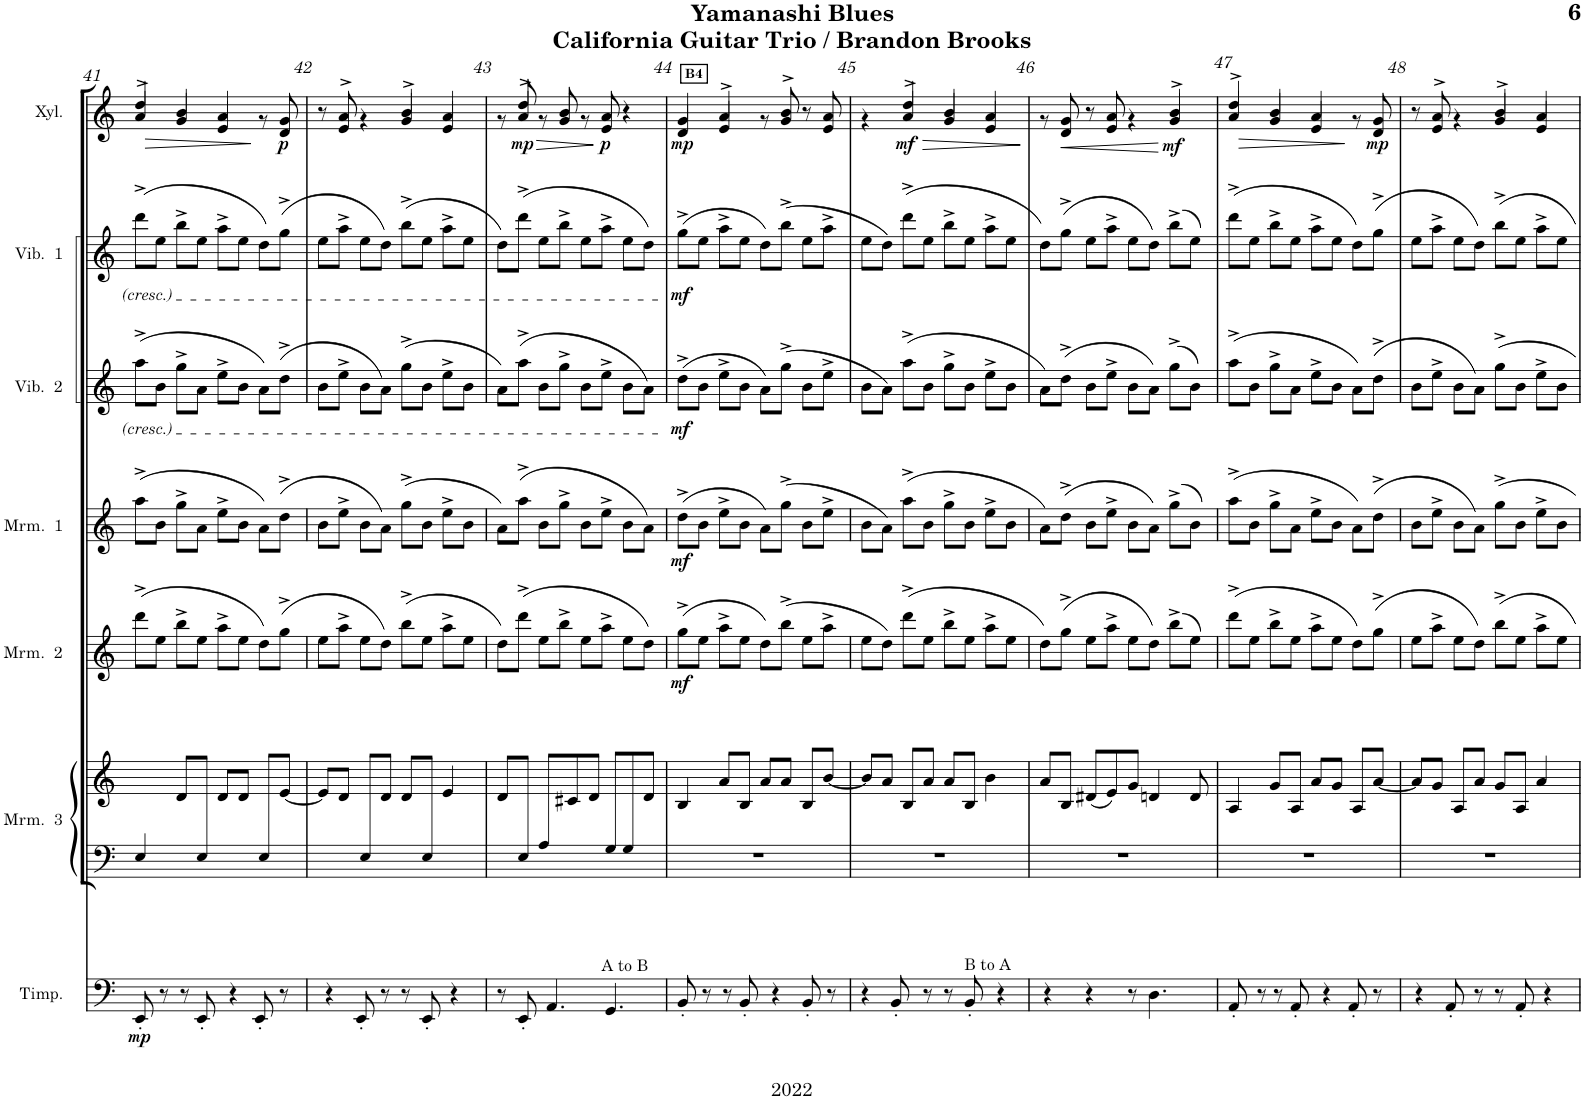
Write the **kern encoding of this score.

**kern	**dynam	**kern	**kern	**kern	**kern	**kern	**dynam	**kern	**dynam	**kern	**kern	**kern	**dynam	**kern	**dynam	**kern	**dynam	**kern	**dynam	**kern	**dynam
*part12	*part12	*part11	*part10	*part9	*part9	*part8	*part8	*part7	*part7	*part6	*part6	*part5	*part5	*part4	*part4	*part3	*part3	*part2	*part2	*part1	*part1
*staff14	*staff14	*staff13	*staff12	*staff11	*staff10	*staff9	*staff9	*staff8	*staff8	*staff7	*staff6	*staff5	*staff5	*staff4	*staff4	*staff3	*staff3	*staff2	*staff2	*staff1	*staff1
*I"Xylophone	*	*I"Guitar 3	*I"Guitar 2	*I"Guitar 1	*	*I"Electric Bass	*	*I"Timpani	*	*I"Marimba 3	*	*I"Marimba 2	*	*I"Marimba 1	*	*I"Vibraphone 2	*	*I"Vibraphone 1	*	*I"Glock / Xylo	*
*I'Xyl.	*	*I'Gtr.  2	*I'Gtr.  2	*I'Gtr.  1	*	*I'El. B.	*	*I'Timp.	*	*I'Mrm.  3	*	*I'Mrm.  2	*	*I'Mrm.  1	*	*I'Vib.  2	*	*I'Vib.  1	*	*I'Glock / Xylo	*
!!LO:PB:g=z
*clefG2	*	*clefG2	*clefG2	*clefF4	*clefG2	*clefF4	*	*clefF4	*	*clefF4	*clefG2	*clefG2	*	*clefG2	*	*clefG2	*	*clefG2	*	*clefG2	*
*Trd-7c-12	*	*	*	*	*	*Trd7c12	*	*	*	*	*	*	*	*	*	*	*	*	*	*Trd-7c-12	*
*k[]	*	*k[]	*k[]	*k[]	*k[]	*k[]	*	*k[]	*	*k[]	*k[]	*k[]	*	*k[]	*	*k[]	*	*k[]	*	*k[]	*
*M4/4	*	*M4/4	*M4/4	*M4/4	*M4/4	*M4/4	*	*M4/4	*	*M4/4	*M4/4	*M4/4	*	*M4/4	*	*M4/4	*	*M4/4	*	*M4/4	*
=41	=41	=41	=41	=41	=41	=41	=41	=41	=41	=41	=41	=41	=41	=41	=41	=41	=41	=41	=41	=41	=41
!	!LO:HP:b	!	!	!	!	!	!LO:DY:b	!	!LO:DY:b	!	!	!	!	!	!	!	!	!	!	!	!LO:HP:b
*^	*	*	*	*^	*	*	*	*	*	*^	*	*	*	*	*	*	*	*	*	*^	*
4a^	4dd	>	(8ddd\L	(8aa\L	4E	1r	4ryy	8E'	mp	8EE'/	mp	4E/	1ryy	4ryy	(8ddd^\L	.	(8aa^\L	.	(8aa^\L	.	(8ddd^\L	.	4a^/	4dd/	>
.	.	.	8ee\J	8b\J	.	.	.	8r	.	8r	.	.	.	.	8ee\J	.	8b\J	.	8b\J	.	8ee\J	.	.	.	.
4g	4b	.	8bb\L	8gg\L	8ryy	.	8d/L	8r	.	8r	.	8ryy	.	8d/L	8bb^\L	.	8gg^\L	.	8gg^\L	.	8bb^\L	.	4g/	4b/	.
.	.	.	8ee\J	8a\J	8E\L	.	8ryy	8E'	.	8EE'/	.	8E/J	.	8ryy	8ee\J	.	8a\J	.	8a\J	.	8ee\J	.	.	.	.
4e	4a	.	8aa\L	8ee\L	4ryy	.	8d/	4r	.	4r	.	4ryy	.	8d/L	8aa^\L	.	8ee^\L	.	8ee^\L	.	8aa^\L	.	4e/	4a/	.
.	.	.	8ee\J	8b\J	.	.	8d/J	.	.	.	.	.	.	8d/J	8ee\J	.	8b\J	.	8b\J	.	8ee\J	.	.	.	.
8ryy	8r	]	8dd\L)	8a\L)	8E\J	.	8ryy	8E'	.	8EE'/	.	8E/L	.	8ryy	8dd\L)	.	8a\L)	.	8a\L)	.	8dd\L)	.	8ryy	8r	]
!	!	!LO:DY:b	!	!	!	!	!	!	!	!	!	!	!	!	!	!	!	!	!	!	!	!	!	!	!LO:DY:b
8ryy	8d 8g	p	(8gg\J	(8dd\J	8ryy	.	[8eJ	8r	.	8r	.	8ryy	.	[8e/J	(8gg^\J	.	(8dd^\J	.	(8dd^\J	.	(8gg^\J	.	8ryy	8d/ 8g/	p
=42	=42	=42	=42	=42	=42	=42	=42	=42	=42	=42	=42	=42	=42	=42	=42	=42	=42	=42	=42	=42	=42	=42	=42	=42	=42
8r	8ryy	.	8ee\L	8b\L	4ryy	1r	8e/L]	4r	.	4r	.	4ryy	1ryy	8e/L]	8ee\L	.	8b\L	.	8b\L	.	8ee\L	.	8r	8ryy	.
8ryy	8e^ 8a^	.	8aa\J	8ee\J	.	.	8d/J	.	.	.	.	.	.	8d/J	8aa^\J	.	8ee^\J	.	8ee^\J	.	8aa^\J	.	8ryy	8e/^ 8a/^	.
4ryy	4r	.	8ee\L	8b/L	8E\L	.	8ryy	8E'	.	8EE'/	.	8E/L	.	8ryy	8ee\L	.	8b\L	.	8b\L	.	8ee\L	.	4ryy	4r	.
.	.	.	8dd\J)	8a/J)	4ryy	.	8d/L	8r	.	8r	.	4ryy	.	8d/J	8dd\J)	.	8a\J)	.	8a\J)	.	8dd\J)	.	.	.	.
4g^	4b	.	(8bb\L	(8gg\L	.	.	8d/J	8r	.	8r	.	.	.	8d/L	(8bb^\L	.	(8gg^\L	.	(8gg^\L	.	(8bb^\L	.	4g^/	4b/	.
.	.	.	8ee\J	8b\J	8E\J	.	8ryy	8E'	.	8EE'/	.	8E/J	.	8ryy	8ee\J	.	8b\J	.	8b\J	.	8ee\J	.	.	.	.
4e	4a	.	8aa\L	8ee\L	4ryy	.	4e	4r	.	4r	.	4ryy	.	4e/	8aa^\L	.	8ee^\L	.	8ee^\L	.	8aa^\L	.	4e/	4a/	.
.	.	.	8ee\J	8b\J	.	.	.	.	.	.	.	.	.	.	8ee\J	.	8b\J	.	8b\J	.	8ee\J	.	.	.	.
=43	=43	=43	=43	=43	=43	=43	=43	=43	=43	=43	=43	=43	=43	=43	=43	=43	=43	=43	=43	=43	=43	=43	=43	=43	=43
8r	8r	.	8dd\L)	8b\L)	8ryy	1r	8d/L	8r	.	8r	.	8ryy	1ryy	8d/L	8dd\L)	.	8a\L)	.	8a\L)	.	8dd\L)	.	8ryy	8r	.
!	!	!LO:DY:b	!	!	!	!	!	!	!	!	!	!	!	!	!	!	!	!	!	!	!	!	!	!	!LO:DY:b
8a^	8dd	mp	(8ddd\J	(8aa\J	8E\L	.	4ryy	8E'	.	8EE'/	.	8E/J	.	4ryy	(8ddd^\J	.	(8aa^\J	.	(8aa^\J	.	(8ddd^\J	.	8a^/	8dd/	mp
!	!	!LO:HP:b	!	!	!	!	!	!	!	!	!	!	!	!	!	!	!	!	!	!	!	!	!	!	!LO:HP:b
8r	8r	>	8ee\L	8b\L	8A\J	.	.	4.A	.	4.AA/	.	8A/L	.	.	8ee\L	.	8b\L	.	8b\L	.	8ee\L	.	8ryy	8r	>
8g	8b	.	8bb\J	8gg\J	4ryy	.	8c#X/J	.	.	.	.	4ryy	.	8c#X/	8bb^\J	.	8gg^\J	.	8gg^\J	.	8bb^\J	.	8g/	8b/	.
8r	8r	.	8ee\L	8b\L	.	.	8d/L	.	.	.	.	.	.	8d/J	8ee\L	.	8b\L	.	8b\L	.	8ee\L	.	8ryy	8r	.
!	!	!	!	!	!	!	!	!	!	!LO:TX:a:t=A to B	!	!	!	!	!	!	!	!	!	!	!	!	!	!	!
!	!	!LO:DY:n=1:b	!	!	!	!	!	!	!	!	!	!	!	!	!	!	!	!	!	!	!	!	!	!	!LO:DY:n=1:b
8e	8a	] p	8aa\J	8ee\J	8G\L	.	4ryy	4.G	.	4.GG/	.	8G/L	.	4ryy	8aa^\J	.	8ee^\J	.	8ee^\J	.	8aa^\J	.	8e/	8a/	] p
4r	4ryy	.	8ee\L	8b/L	8G\J	.	.	.	.	.	.	8G/	.	.	8ee\L	.	8b\L	.	8b\L	.	8ee\L	.	4r	4ryy	.
.	.	.	8dd\J)	8a/J)	8ryy	.	8d/J	.	.	.	.	8ryy	.	8d/J	8dd\J)	.	8a\J)	.	8a\J)	.	8dd\J)	.	.	.	.
*	*	*	*	*	*v	*v	*	*	*	*	*	*v	*v	*	*	*	*	*	*	*	*	*	*	*	*
!!LO:REH:place=s1:a:B:cj:fs=8:t=B4	!!
=44	=44	=44	=44	=44	=44	=44	=44	=44	=44	=44	=44	=44	=44	=44	=44	=44	=44	=44	=44	=44	=44	=44	=44
!	!	!LO:DY:b	!	!	!	!	!	!LO:DY:b	!	!	!	!	!	!LO:DY:b	!	!LO:DY:b	!	!LO:DY:b	!	!LO:DY:b	!	!	!LO:DY:b
4d	4g	mp	(8dd\L	(8dd\L	1r	4B	8B'	mp	8BB'/	.	1r	4B/	(8gg^\L	mf	(8dd^\L	mf	(8dd^\L	mf	(8gg^\L	mf	4d/	4g/	mp
.	.	.	8b\J	8b\J	.	.	8r	.	8r	.	.	.	8ee\J	.	8b\J	.	8b\J	.	8ee\J	.	.	.	.
4e^	4a	.	8ee\L	8ee\L	.	8a/L	8r	.	8r	.	.	8a/L	8aa^\L	.	8ee^\L	.	8ee^\L	.	8aa^\L	.	4e^/	4a/	.
.	.	.	8b\J	8b\J	.	8B/J	8B'	.	8BB'/	.	.	8B/J	8ee\J	.	8b\J	.	8b\J	.	8ee\J	.	.	.	.
8ryy	8r	.	8a\L)	8a\L)	.	8a/L	4r	.	4r	.	.	8a/L	8dd\L)	.	8a\L)	.	8a\L)	.	8dd\L)	.	8ryy	8r	.
8ryy	8g^ 8b^	.	(8gg\J	(8gg\J	.	8a/J	.	.	.	.	.	8a/J	(8bb^\J	.	(8gg^\J	.	(8gg^\J	.	(8bb^\J	.	8ryy	8g/^ 8b/^	.
8r	8ryy	.	8b\L	8b\L	.	8B/L	8B'	.	8BB'/	.	.	8B/L	8ee\L	.	8b\L	.	8b\L	.	8ee\L	.	8r	8ryy	.
8ryy	8e 8a	.	8ee\J	8ee\J	.	[8b/J	8r	.	8r	.	.	[8b/J	8aa^\J	.	8ee^\J	.	8ee^\J	.	8aa^\J	.	8ryy	8e/ 8a/	.
=45	=45	=45	=45	=45	=45	=45	=45	=45	=45	=45	=45	=45	=45	=45	=45	=45	=45	=45	=45	=45	=45	=45	=45
4ryy	4r	.	8b/L	8b/L	1r	8b/L]	4r	.	4r	.	1r	8b/L]	8ee\L	.	8b\L	.	8b\L	.	8ee\L	.	4ryy	4r	.
.	.	.	8a/J)	8a/J)	.	8a/J	.	.	.	.	.	8a/J	8dd\J)	.	8a\J)	.	8a\J)	.	8dd\J)	.	.	.	.
!	!	!LO:HP:b	!	!	!	!	!	!	!	!	!	!	!	!	!	!	!	!	!	!	!	!	!LO:HP:b
!	!	!LO:DY:n=1:b	!	!	!	!	!	!	!	!	!	!	!	!	!	!	!	!	!	!	!	!	!LO:DY:n=1:b
4a^	4dd	> mf	(8aa\L	(8aa\L	.	8B/L	8B'	.	8BB'/	.	.	8B/L	(8ddd^\L	.	(8aa^\L	.	(8aa^\L	.	(8ddd^\L	.	4a^/	4dd/	> mf
.	.	.	8b\J	8b\J	.	8a/J	8r	.	8r	.	.	8a/J	8ee\J	.	8b\J	.	8b\J	.	8ee\J	.	.	.	.
4g	4b	.	8gg\L	8gg\L	.	8a/L	8r	.	8r	.	.	8a/L	8bb^\L	.	8gg^\L	.	8gg^\L	.	8bb^\L	.	4g/	4b/	.
!	!	!	!	!	!	!	!	!	!LO:TX:a:t=B to A	!	!	!	!	!	!	!	!	!	!	!	!	!	!
.	.	.	8b\J	8b\J	.	8B/J	8B'	.	8BB'/	.	.	8B/J	8ee\J	.	8b\J	.	8b\J	.	8ee\J	.	.	.	.
4e	4a	.	8ee\L	8ee\L	.	4b	4r	.	4r	.	.	4b\	8aa^\L	.	8ee^\L	.	8ee^\L	.	8aa^\L	.	4e/	4a/	.
.	.	.	8b\J	8b\J	.	.	.	.	.	.	.	.	8ee\J	.	8b\J	.	8b\J	.	8ee\J	.	.	.	.
*v	*v	*	*	*	*	*	*	*	*	*	*	*	*	*	*	*	*	*	*	*	*v	*v	*
.	]	.	.	.	.	.	.	.	.	.	.	.	.	.	.	.	.	.	.	.	]
=46	=46	=46	=46	=46	=46	=46	=46	=46	=46	=46	=46	=46	=46	=46	=46	=46	=46	=46	=46	=46	=46
*^	*	*	*	*	*	*	*	*	*	*	*	*	*	*	*	*	*	*	*	*^	*
8ryy	8r	.	8a\L)	8a\L)	1r	8a/L	4r	.	4r	.	1r	8a/L	8dd\L)	.	8a\L)	.	8a\L)	.	8dd\L)	.	8ryy	8r	.
!	!	!LO:HP:b	!	!	!	!	!	!	!	!	!	!	!	!	!	!	!	!	!	!	!	!	!LO:HP:b
8ryy	8d 8g	<	(8dd\J	(8dd\J	.	8B/J	.	.	.	.	.	8B/J	(8gg^\J	.	(8dd^\J	.	(8dd^\J	.	(8gg^\J	.	8ryy	8d/ 8g/	<
8r	8ryy	.	8b\L	8b\L	.	(8d#X/L	4r	.	4r	.	.	(8d#X/L	8ee\L	.	8b\L	.	8b\L	.	8ee\L	.	8r	8ryy	.
8ryy	8e 8a	.	8ee\J	8ee\J	.	8e/J)	.	.	.	.	.	8e/)	8aa^\J	.	8ee^\J	.	8ee^\J	.	8aa^\J	.	8ryy	8e/ 8a/	.
4ryy	4r	.	8b/L	8b/L	.	8g	8r	.	8r	.	.	8g/J	8ee\L	.	8b\L	.	8b\L	.	8ee\L	.	4ryy	4r	.
.	.	.	8a/J)	8a/J)	.	4dn	4.D	.	4.D\	.	.	4dn/	8dd\J)	.	8a\J)	.	8a\J)	.	8dd\J)	.	.	.	.
!	!	!LO:DY:b	!	!	!	!	!	!	!	!	!	!	!	!	!	!	!	!	!	!	!	!	!LO:DY:n=1:b
4g^	4b	mf	(8gg\L	(8gg\L	.	.	.	.	.	.	.	.	(8bb^\L	.	(8gg^\L	.	(8gg^\L	.	(8bb^\L	.	4g^/	4b/	[ mf
.	.	.	8b\J)	8b\J)	.	8d	.	.	.	.	.	8d/	8ee\J)	.	8b\J)	.	8b\J)	.	8ee\J)	.	.	.	.
*v	*v	*	*	*	*	*	*	*	*	*	*	*	*	*	*	*	*	*	*	*	*v	*v	*
.	[	.	.	.	.	.	.	.	.	.	.	.	.	.	.	.	.	.	.	.	.
=47	=47	=47	=47	=47	=47	=47	=47	=47	=47	=47	=47	=47	=47	=47	=47	=47	=47	=47	=47	=47	=47
!	!LO:HP:b	!	!	!	!	!	!LO:DY:b	!	!	!	!	!	!	!	!	!	!	!	!	!	!LO:HP:b
*^	*	*	*	*	*	*	*	*	*	*	*	*	*	*	*	*	*	*	*	*^	*
4a^	4dd	>	(8aa\L	(8aa\L	1r	4A	8A'	mp	8AA'/	.	1r	4A/	(8ddd^\L	.	(8aa^\L	.	(8aa^\L	.	(8ddd^\L	.	4a^/	4dd/	>
.	.	.	8b\J	8b\J	.	.	8r	.	8r	.	.	.	8ee\J	.	8b\J	.	8b\J	.	8ee\J	.	.	.	.
4g	4b	.	8gg\L	8gg\L	.	8g/L	8r	.	8r	.	.	8g/L	8bb^\L	.	8gg^\L	.	8gg^\L	.	8bb^\L	.	4g/	4b/	.
.	.	.	8a\J	8a\J	.	8A/J	8A'	.	8AA'/	.	.	8A/J	8ee\J	.	8a\J	.	8a\J	.	8ee\J	.	.	.	.
4e	4a	.	8ee\L	8ee\L	.	8a/L	4r	.	4r	.	.	8a/L	8aa^\L	.	8ee^\L	.	8ee^\L	.	8aa^\L	.	4e/	4a/	.
.	.	.	8b\J	8b\J	.	8g/J	.	.	.	.	.	8g/J	8ee\J	.	8b\J	.	8b\J	.	8ee\J	.	.	.	.
8ryy	8r	]	8a\L)	8a\L)	.	8A/L	8A'	.	8AA'/	.	.	8A/L	8dd\L)	.	8a\L)	.	8a\L)	.	8dd\L)	.	8ryy	8r	]
!	!	!LO:DY:b	!	!	!	!	!	!	!	!	!	!	!	!	!	!	!	!	!	!	!	!	!LO:DY:b
8ryy	8d 8g	mp	(8dd\J	(8dd\J	.	[8a/J	8r	.	8r	.	.	[8a/J	(8gg^\J	.	(8dd^\J	.	(8dd^\J	.	(8gg^\J	.	8ryy	8d/ 8g/	mp
=48	=48	=48	=48	=48	=48	=48	=48	=48	=48	=48	=48	=48	=48	=48	=48	=48	=48	=48	=48	=48	=48	=48	=48
8r	8ryy	.	8b\L	8b\L	1r	8a/L]	4r	.	4r	.	1r	8a/L]	8ee\L	.	8b\L	.	8b\L	.	8ee\L	.	8r	8ryy	.
8ryy	8e^ 8a^	.	8ee\J	8ee\J	.	8g/J	.	.	.	.	.	8g/J	8aa^\J	.	8ee^\J	.	8ee^\J	.	8aa^\J	.	8ryy	8e/^ 8a/^	.
4ryy	4r	.	8b/L	8b/L	.	8A/L	8A'	.	8AA'/	.	.	8A/L	8ee\L	.	8b\L	.	8b\L	.	8ee\L	.	4ryy	4r	.
.	.	.	8a/J)	8a/J)	.	8a/J	8r	.	8r	.	.	8a/J	8dd\J)	.	8a\J)	.	8a\J)	.	8dd\J)	.	.	.	.
4g^	4b	.	8gg\L	8gg\L	.	8g/L	8r	.	8r	.	.	8g/L	8bb^\L	.	8gg^\L	.	8gg^\L	.	8bb^\L	.	4g^/	4b/	.
.	.	.	8b\J	8b\J	.	8A/J	8A'	.	8AA'/	.	.	8A/J	8ee\J	.	8b\J	.	8b\J	.	8ee\J	.	.	.	.
4e	4a	.	8ee\L	8ee\L	.	4a	4r	.	4r	.	.	4a/	8aa^\L	.	8ee^\L	.	8ee^\L	.	8aa^\L	.	4e/	4a/	.
.	.	.	8b\J	8b\J	.	.	.	.	.	.	.	.	8ee\J	.	8b\J	.	8b\J	.	8ee\J	.	.	.	.
*v	*v	*	*	*	*	*	*	*	*	*	*	*	*	*	*	*	*	*	*	*	*v	*v	*
=	=	=	=	=	=	=	=	=	=	=	=	=	=	=	=	=	=	=	=	=	=
*-	*-	*-	*-	*-	*-	*-	*-	*-	*-	*-	*-	*-	*-	*-	*-	*-	*-	*-	*-	*-	*-
